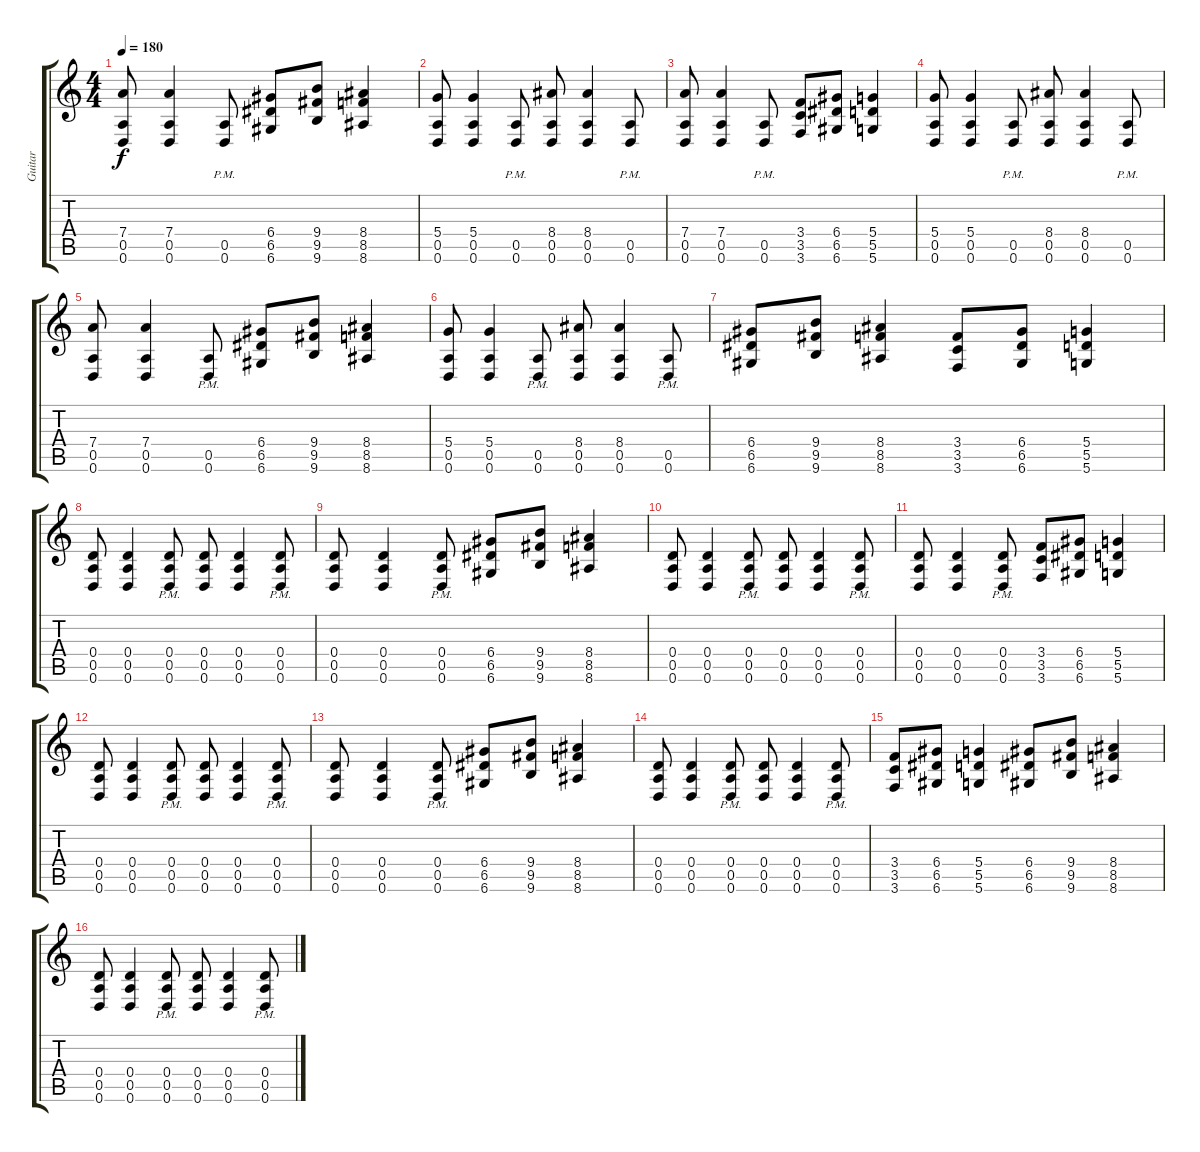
\track ("Guitar" "Guitar") {instrument distortionguitar}
\staff {score tabs}
\tuning (E4 B3 G3 D3 A2 D2) {hide}
\ts (4 4)
\tempo 180
\clef g2
\ks c
(7.4 0.5 0.6).8{dy f} (7.4 0.5 0.6).4 (0.5{pm} 0.6{pm}).8 (6.4 6.5 6.6).8 (9.4 9.5 9.6).8 (8.4 8.5 8.6).4 |
(5.4 0.5 0.6).8 (5.4 0.5 0.6).4 (0.5{pm} 0.6{pm}).8 (8.4 0.5 0.6).8 (8.4 0.5 0.6).4 (0.5{pm} 0.6{pm}).8 |
(7.4 0.5 0.6).8 (7.4 0.5 0.6).4 (0.5{pm} 0.6{pm}).8 (3.4 3.5 3.6).8 (6.4 6.5 6.6).8 (5.4 5.5 5.6).4 |
(5.4 0.5 0.6).8 (5.4 0.5 0.6).4 (0.5{pm} 0.6{pm}).8 (8.4 0.5 0.6).8 (8.4 0.5 0.6).4 (0.5{pm} 0.6{pm}).8 |
(7.4 0.5 0.6).8 (7.4 0.5 0.6).4 (0.5{pm} 0.6{pm}).8 (6.4 6.5 6.6).8 (9.4 9.5 9.6).8 (8.4 8.5 8.6).4 |
(5.4 0.5 0.6).8 (5.4 0.5 0.6).4 (0.5{pm} 0.6{pm}).8 (8.4 0.5 0.6).8 (8.4 0.5 0.6).4 (0.5{pm} 0.6{pm}).8 |
(6.4 6.5 6.6).8 (9.4 9.5 9.6).8 (8.4 8.5 8.6).4 (3.4 3.5 3.6).8 (6.4 6.5 6.6).8 (5.4 5.5 5.6).4 |
(0.4 0.5 0.6).8 (0.4 0.5 0.6).4 (0.4{pm} 0.5{pm} 0.6{pm}).8 (0.4 0.5 0.6).8 (0.4 0.5 0.6).4 (0.4{pm} 0.5{pm} 0.6{pm}).8 |
(0.4 0.5 0.6).8 (0.4 0.5 0.6).4 (0.4{pm} 0.5{pm} 0.6{pm}).8 (6.4 6.5 6.6).8 (9.4 9.5 9.6).8 (8.4 8.5 8.6).4 |
(0.4 0.5 0.6).8 (0.4 0.5 0.6).4 (0.4{pm} 0.5{pm} 0.6{pm}).8 (0.4 0.5 0.6).8 (0.4 0.5 0.6).4 (0.4{pm} 0.5{pm} 0.6{pm}).8 |
(0.4 0.5 0.6).8 (0.4 0.5 0.6).4 (0.4{pm} 0.5{pm} 0.6{pm}).8 (3.4 3.5 3.6).8 (6.4 6.5 6.6).8 (5.4 5.5 5.6).4 |
(0.4 0.5 0.6).8 (0.4 0.5 0.6).4 (0.4{pm} 0.5{pm} 0.6{pm}).8 (0.4 0.5 0.6).8 (0.4 0.5 0.6).4 (0.4{pm} 0.5{pm} 0.6{pm}).8 |
(0.4 0.5 0.6).8 (0.4 0.5 0.6).4 (0.4{pm} 0.5{pm} 0.6{pm}).8 (6.4 6.5 6.6).8 (9.4 9.5 9.6).8 (8.4 8.5 8.6).4 |
(0.4 0.5 0.6).8 (0.4 0.5 0.6).4 (0.4{pm} 0.5{pm} 0.6{pm}).8 (0.4 0.5 0.6).8 (0.4 0.5 0.6).4 (0.4{pm} 0.5{pm} 0.6{pm}).8 |
(3.4 3.5 3.6).8 (6.4 6.5 6.6).8 (5.4 5.5 5.6).4 (6.4 6.5 6.6).8 (9.4 9.5 9.6).8 (8.4 8.5 8.6).4 |
(0.4 0.5 0.6).8 (0.4 0.5 0.6).4 (0.4{pm} 0.5{pm} 0.6{pm}).8 (0.4 0.5 0.6).8 (0.4 0.5 0.6).4 (0.4{pm} 0.5{pm} 0.6{pm}).8
